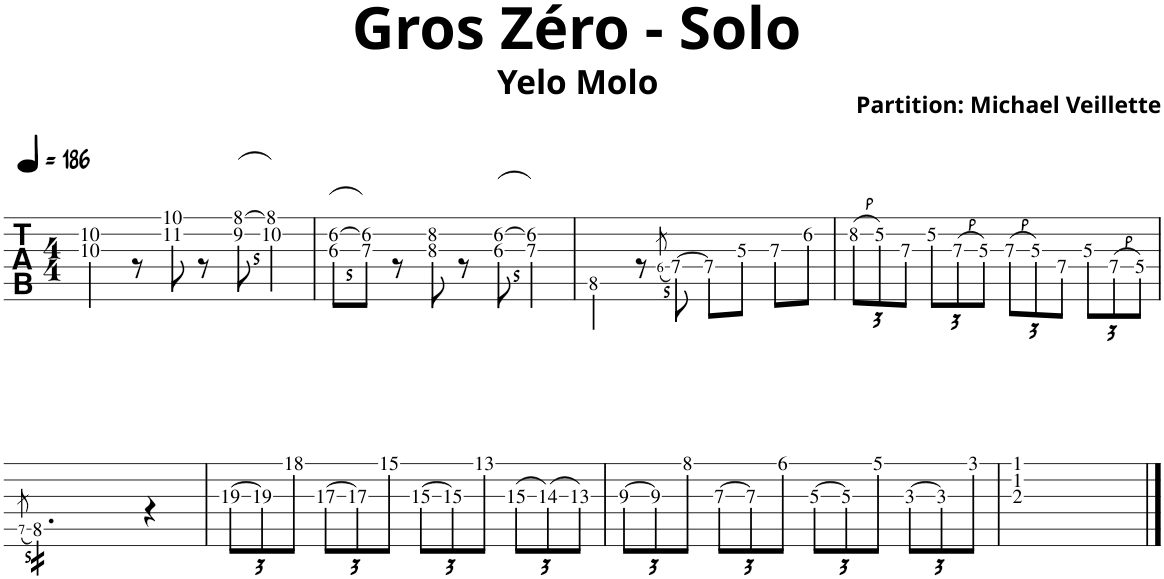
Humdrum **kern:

**kern
*part1
*staff1
*I"Acoustic Guitar
*I'Guit.
*stria6
*
*k[b-]
*M4/4
*MM186
=1
4f\ 4a\
8r
8b-\ 8dd\
8r
!LO:TX:b:t=S
(8g#\ [8cc\
4a\ 4cc\])
=2
!LO:TX:b:t=S
(8c#\ [8f\L
8d\ 8f\]J)
8r
8d#\ 8g\
8r
!LO:TX:b:t=S
(8c#\ [8f\
4d\ 4f\])
=3
4F\
8r
(8qA-/
!LO:TX:b:t=S
[8A\)
8A\L]
8c\J
8d\L
8f\J
=4
*Xbrackettup
!LO:TX:a:t=P
(12g\L
12e\)
12d\J
12e\L
!LO:TX:a:t=P
(12d\
12c\J)
!LO:TX:a:t=P
(12d\L
12c\)
12A\J
12c\L
!LO:TX:a:t=P
(12A\
12G\J)
!!LO:LB:g=z
=5
(8qE/
!LO:TX:b:t=S
2.F\)
4r
=6
[12dd\L
12dd\]
12bb-\J
[12cc\L
12cc\]
12gg\J
[12b-\L
12b-\]
12ff\J
(12b-\L
(12a\)
12g#\J)
=7
[12e\L
12e\]
12cc\J
[12d\L
12d\]
12b-\J
[12c\L
12c\]
12a\J
[12B-\L
12B-\]
12g\J
=8
1A 1c 1f
==
*-
